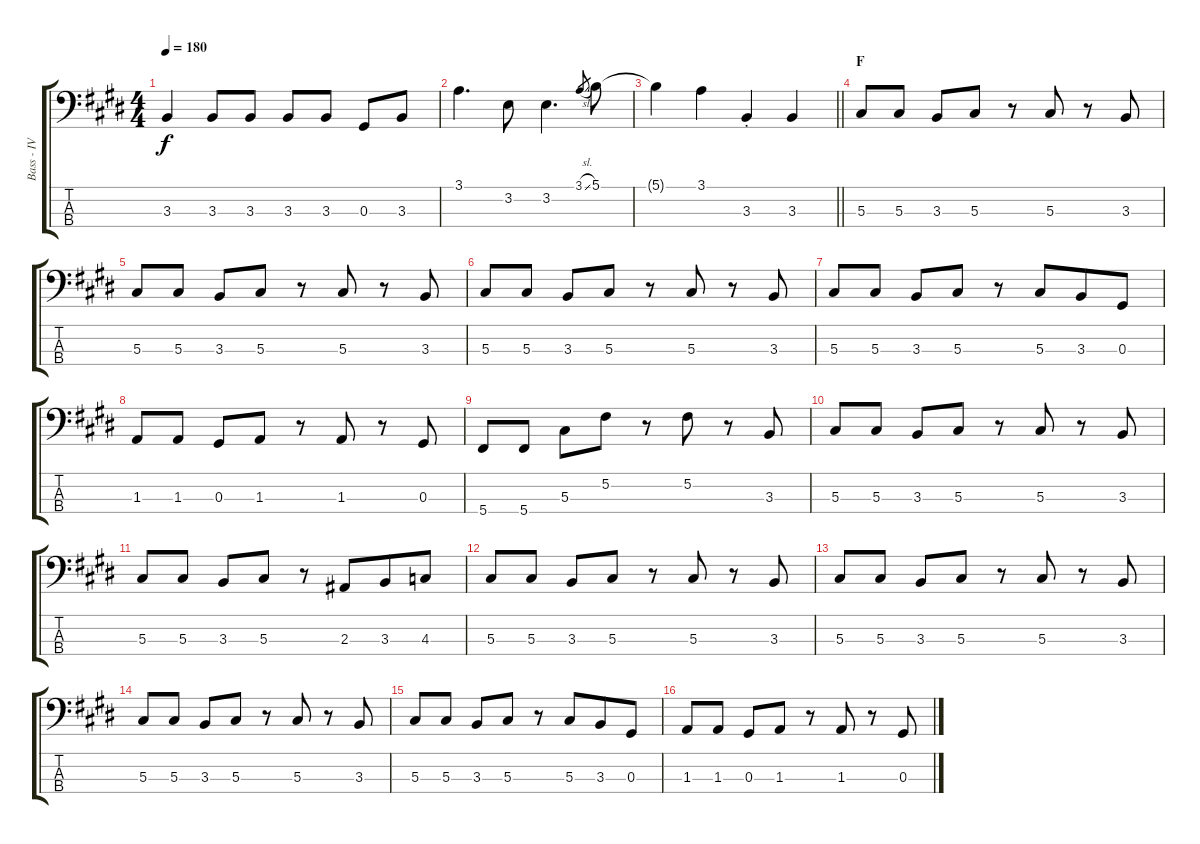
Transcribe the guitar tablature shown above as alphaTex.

\track ("Bass - IV" "Bass - IV") {instrument electricbasspick}
\staff {score tabs}
\tuning (Gb2 Db2 Ab1 Db1) {hide}
\ts (4 4)
\tempo 180
\clef f4
\ks e
3.3.4{dy f} 3.3.8 3.3.8 3.3.8 3.3.8 0.3.8 3.3.8 |
3.1.4{d} 3.2.8 3.2.4{d} 3.1{sl}.8{gr} 5.1.8 |
\barLineRight lightlight
5.1{t}.4 3.1.4 3.3{st}.4 3.3.4 |
\section ("" "F")
5.3.8 5.3.8 3.3.8 5.3.8 r.8 5.3.8 r.8 3.3.8 |
5.3.8 5.3.8 3.3.8 5.3.8 r.8 5.3.8 r.8 3.3.8 |
5.3.8 5.3.8 3.3.8 5.3.8 r.8 5.3.8 r.8 3.3.8 |
5.3.8 5.3.8 3.3.8 5.3.8 r.8 5.3.8{beam merge} 3.3.8 0.3.8 |
1.3.8 1.3.8 0.3.8 1.3.8 r.8 1.3.8 r.8 0.3.8 |
5.4.8 5.4.8 5.3.8 5.2.8 r.8 5.2.8 r.8 3.3.8 |
5.3.8 5.3.8 3.3.8 5.3.8 r.8 5.3.8 r.8 3.3.8 |
5.3.8 5.3.8 3.3.8 5.3.8 r.8 2.3.8{beam merge} 3.3.8 4.3.8 |
5.3.8 5.3.8 3.3.8 5.3.8 r.8 5.3.8 r.8 3.3.8 |
5.3.8 5.3.8 3.3.8 5.3.8 r.8 5.3.8 r.8 3.3.8 |
5.3.8 5.3.8 3.3.8 5.3.8 r.8 5.3.8 r.8 3.3.8 |
5.3.8 5.3.8 3.3.8 5.3.8 r.8 5.3.8{beam merge} 3.3.8 0.3.8 |
1.3.8 1.3.8 0.3.8 1.3.8 r.8 1.3.8 r.8 0.3.8
